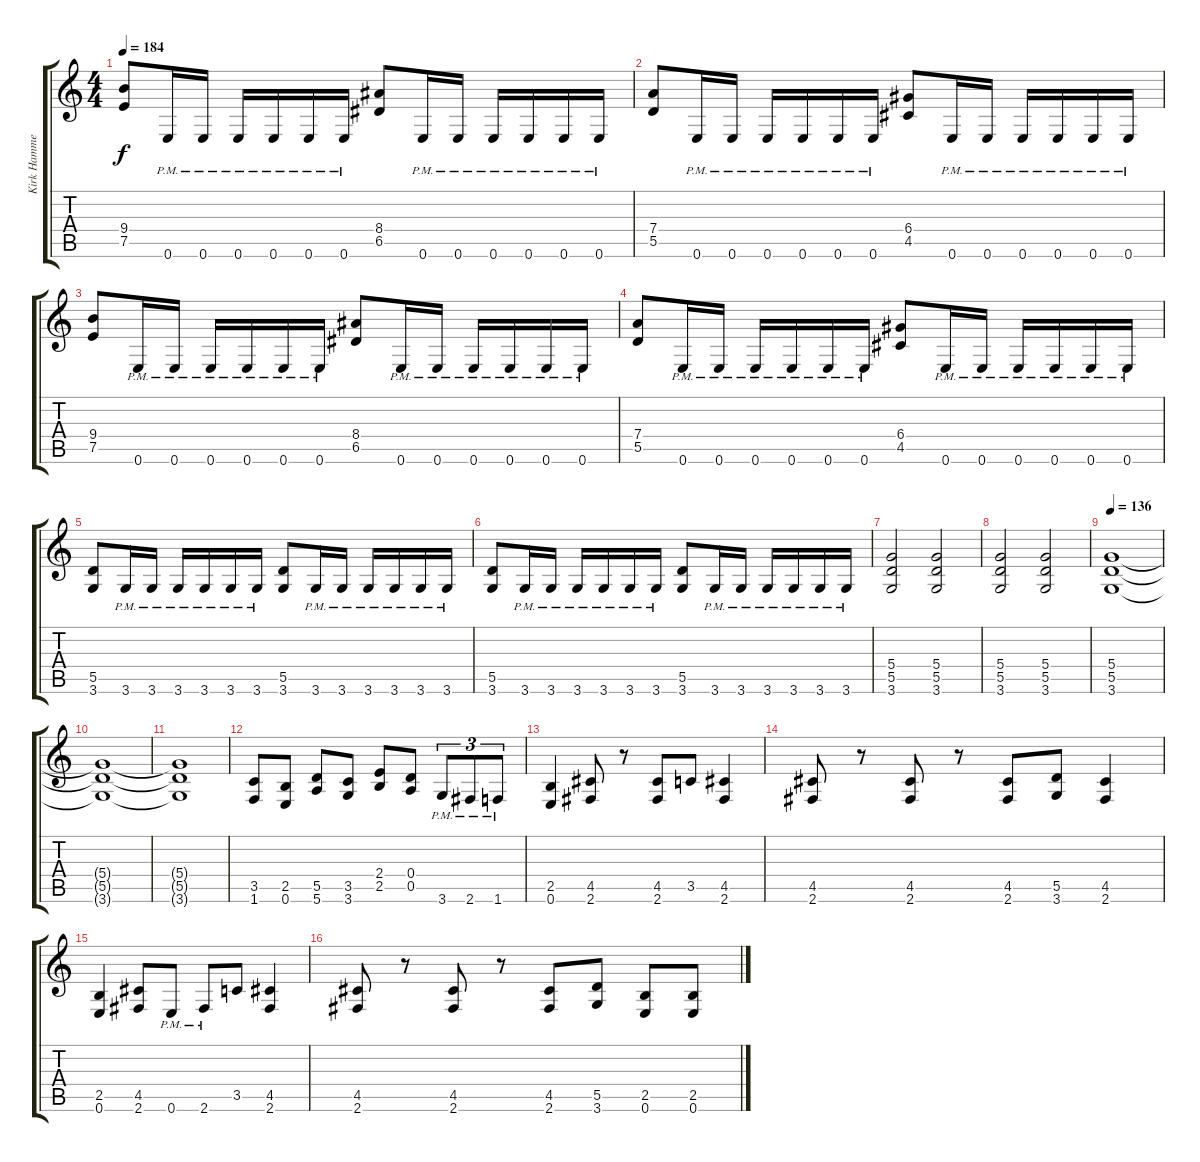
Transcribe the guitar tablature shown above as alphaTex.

\track ("Kirk Hammett Lead" "Kirk Hamme") {instrument distortionguitar}
\staff {score tabs}
\tuning (E4 B3 G3 D3 A2 E2) {hide}
\ts (4 4)
\tempo 184
\clef g2
\ks c
(9.4 7.5).8{dy f} 0.6{pm}.16 0.6{pm}.16 0.6{pm}.16 0.6{pm}.16 0.6{pm}.16 0.6{pm}.16 (8.4 6.5).8 0.6{pm}.16 0.6{pm}.16 0.6{pm}.16 0.6{pm}.16 0.6{pm}.16 0.6{pm}.16 |
(7.4 5.5).8 0.6{pm}.16 0.6{pm}.16 0.6{pm}.16 0.6{pm}.16 0.6{pm}.16 0.6{pm}.16 (6.4 4.5).8 0.6{pm}.16 0.6{pm}.16 0.6{pm}.16 0.6{pm}.16 0.6{pm}.16 0.6{pm}.16 |
(9.4 7.5).8 0.6{pm}.16 0.6{pm}.16 0.6{pm}.16 0.6{pm}.16 0.6{pm}.16 0.6{pm}.16 (8.4 6.5).8 0.6{pm}.16 0.6{pm}.16 0.6{pm}.16 0.6{pm}.16 0.6{pm}.16 0.6{pm}.16 |
(7.4 5.5).8 0.6{pm}.16 0.6{pm}.16 0.6{pm}.16 0.6{pm}.16 0.6{pm}.16 0.6{pm}.16 (6.4 4.5).8 0.6{pm}.16 0.6{pm}.16 0.6{pm}.16 0.6{pm}.16 0.6{pm}.16 0.6{pm}.16 |
(5.5 3.6).8 3.6{pm}.16 3.6{pm}.16 3.6{pm}.16 3.6{pm}.16 3.6{pm}.16 3.6{pm}.16 (5.5 3.6).8 3.6{pm}.16 3.6{pm}.16 3.6{pm}.16 3.6{pm}.16 3.6{pm}.16 3.6{pm}.16 |
(5.5 3.6).8 3.6{pm}.16 3.6{pm}.16 3.6{pm}.16 3.6{pm}.16 3.6{pm}.16 3.6{pm}.16 (5.5 3.6).8 3.6{pm}.16 3.6{pm}.16 3.6{pm}.16 3.6{pm}.16 3.6{pm}.16 3.6{pm}.16 |
(5.4 5.5 3.6).2 (5.4 5.5 3.6).2 |
(5.4 5.5 3.6).2 (5.4 5.5 3.6).2 |
\tempo 136
(5.4 5.5 3.6).1 |
(5.4{t} 5.5{t} 3.6{t}).1 |
(5.4{t} 5.5{t} 3.6{t}).1 |
(3.5 1.6).8 (2.5 0.6).8 (5.5 5.6).8 (3.5 3.6).8 (2.4 2.5).8 (0.4 0.5).8 3.6{pm}.8{tu (3 2)} 2.6{pm}.8{tu (3 2)} 1.6{pm}.8{tu (3 2)} |
(2.5 0.6).4 (4.5 2.6).8 r.8 (4.5 2.6).8 3.5.8 (4.5 2.6).4 |
(4.5 2.6).8 r.8 (4.5 2.6).8 r.8 (4.5 2.6).8 (5.5 3.6).8 (4.5 2.6).4 |
(2.5 0.6).4 (4.5 2.6).8 0.6{pm}.8 2.6{pm}.8 3.5.8 (4.5 2.6).4 |
(4.5 2.6).8 r.8 (4.5 2.6).8 r.8 (4.5 2.6).8 (5.5 3.6).8 (2.5 0.6).8 (2.5 0.6).8
